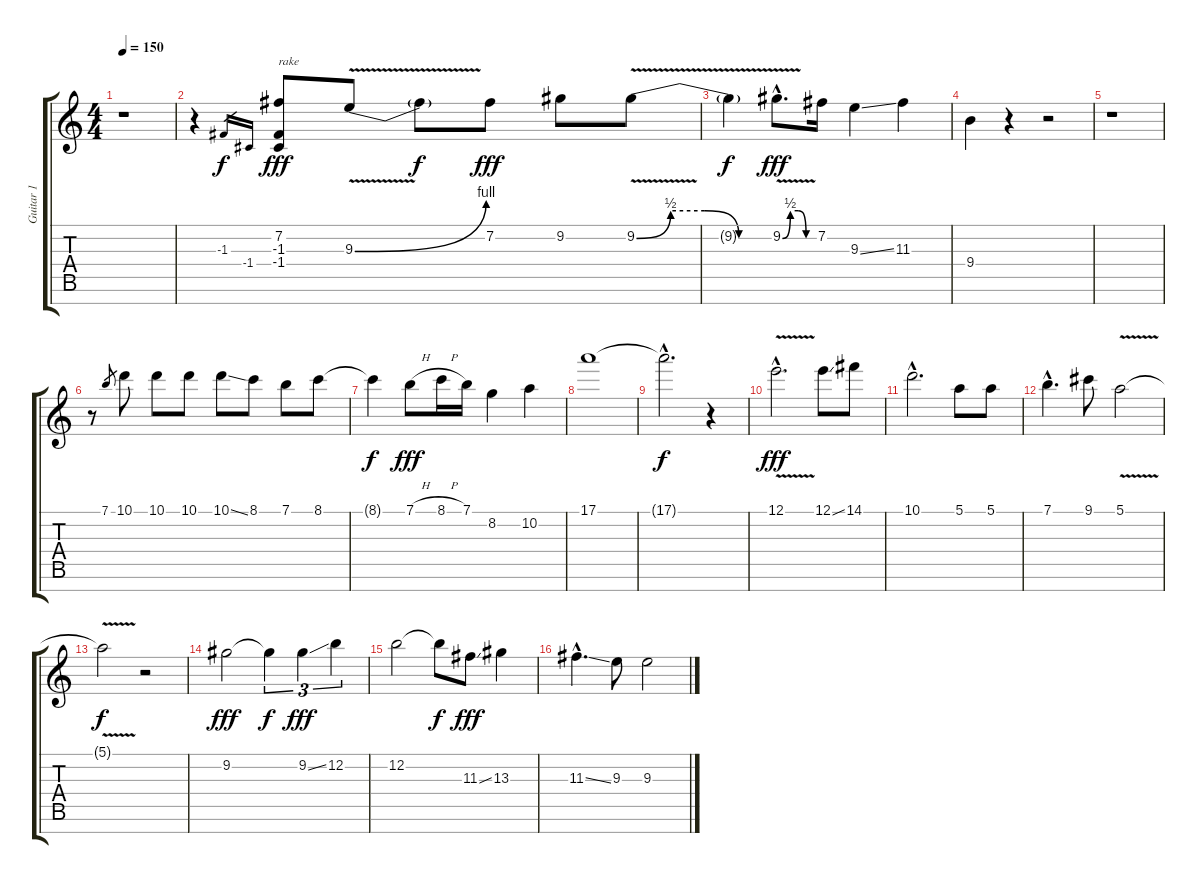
\track ("Guitar 1" "Guitar 1") {instrument distortionguitar}
\staff {score tabs}
\tuning (E4 B3 G3 D3 A2 E2 B1) {hide}
\ts (4 4)
\tempo 150
\clef g2
\ks c
r.1{dy f} |
r.4 -1.3.16{gr} -1.4.16{gr} (7.2 -1.3 -1.4).8{txt "rake" dy fff} 9.3{be (bend 0 0 60 4) v}.8 9.3{t}.8{dy f} 7.2.8{dy fff} 9.2.8 9.2{be (custom 0 0 15 2 30 2 45 0 60 0) v}.8 |
9.2{t}.4{dy f} 9.2{be (custom 0 0 15 2 30 2 45 0 60 0) v hac}.8{d dy fff} 7.2.16 9.3{ss}.4 11.3.4 |
9.4.4 r.4 r.2 |
r.1 |
r.8{volume 13 balance 16} 7.1.8{gr} 10.1.8 10.1.8 10.1.8 10.1{ss}.8 8.1.8 7.1.8 8.1.8 |
8.1{t}.4{dy f} 7.1{h}.8{dy fff} 8.1{h}.16 7.1.16 8.2.4 10.2.4 |
17.1.1 |
17.1{hac t}.2{d dy f} r.4 |
12.1{v hac}.2{d dy fff} 12.1{ss}.8 14.1.8 |
10.1{hac}.2{d} 5.1.8 5.1.8 |
7.1{hac}.4{d} 9.1.8 5.1{v}.2 |
5.1{t}.2{dy f} r.2 |
9.2.2{dy fff} 9.2{t}.4{tu (3 2) dy f} 9.2{ss}.4{tu (3 2) dy fff} 12.2.4{tu (3 2)} |
12.2.2 12.2{t}.8{dy f} 11.3{ss}.8{dy fff} 13.3.4 |
11.3{ss hac}.4{d} 9.3.8 9.3.2
